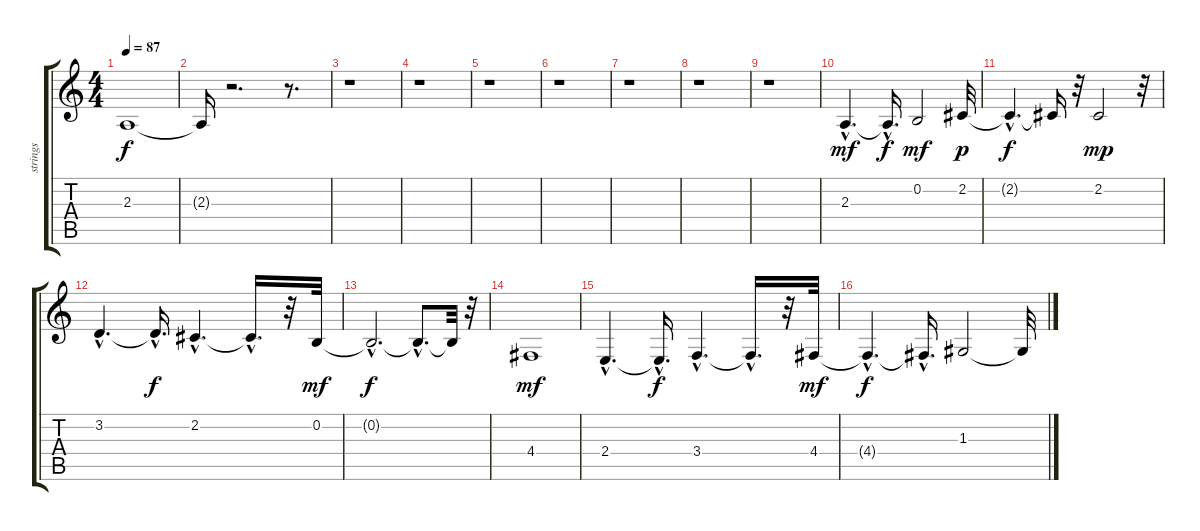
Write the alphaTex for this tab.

\track ("strings" "strings") {instrument stringensemble1}
\staff {score tabs}
\tuning (E4 B3 G3 D3 A2 E2) {hide}
\ts (4 4)
\tempo 87
\clef g2
\ks c
2.3.1{dy f} |
2.3{t}.16 r.2{d} r.8{d} |
r.1 |
r.1 |
r.1 |
r.1 |
r.1 |
r.1 |
r.1 |
2.3{hac}.4{d dy mf volume 14} 2.3{hac t}.16{d dy f} 0.2.2{dy mf} 2.2.32{dy p} |
2.2{hac t}.4{d dy f} 2.2{t}.16 r.32 2.2.2{dy mp} r.32 |
3.2{hac}.4{d} 3.2{hac t}.16{d dy f} 2.2{hac}.4{d} 2.2{hac t}.16{d} r.32 0.2.32{dy mf} |
0.2{hac t}.2{d dy f} 0.2{hac t}.8{d} 0.2{t}.32 r.32 |
4.4.1{dy mf} |
2.4{hac}.4{d} 2.4{hac t}.16{d dy f} 3.4{hac}.4{d} 3.4{hac t}.16{d} r.32 4.4.32{dy mf} |
4.4{hac t}.4{d dy f} 4.4{hac t}.16{d} 1.3.2 1.3{t}.32
